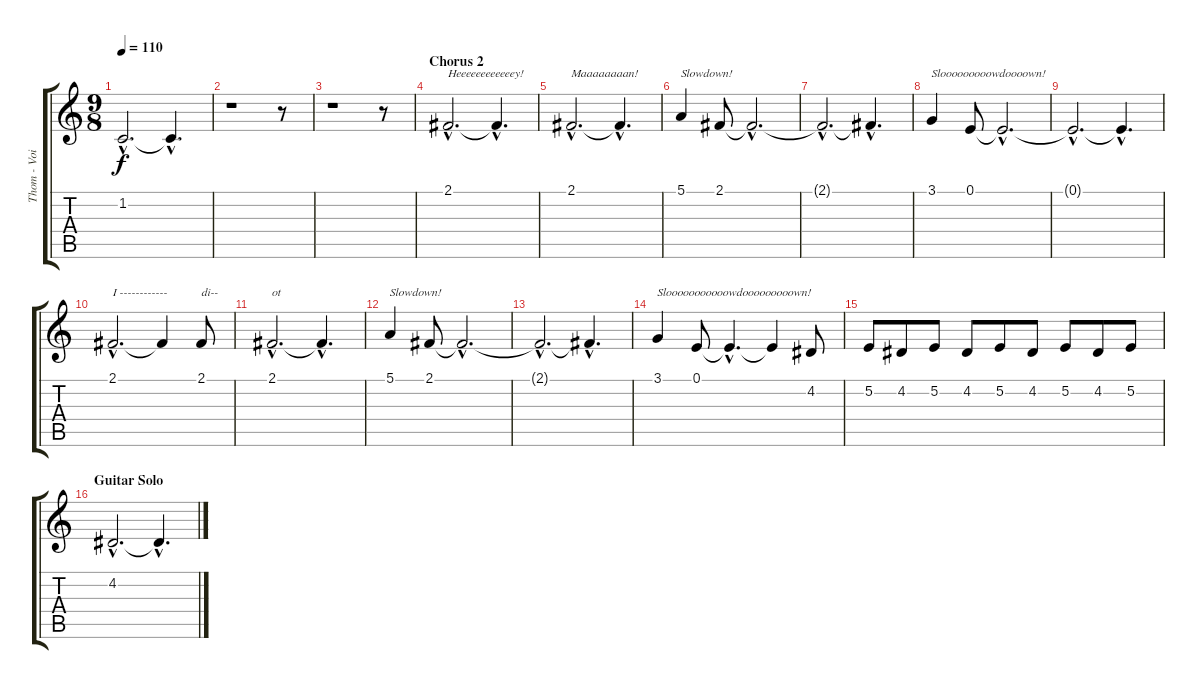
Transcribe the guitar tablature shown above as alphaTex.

\track ("Thom - Voice" "Thom - Voi") {instrument flute}
\staff {score tabs}
\tuning (E4 B3 G3 D3 A2 E2) {hide}
\ts (9 8)
\tempo 110
\clef g2
\ks c
1.2{hac t}.2{d dy f} 1.2{hac t}.4{d} |
r.1 r.8 |
r.1 r.8 |
\section ("" "Chorus 2")
2.1{hac}.2{d txt "Heeeeeeeeeeeey!"} 2.1{hac t}.4{d} |
2.1{hac}.2{d txt "Maaaaaaaan!"} 2.1{hac t}.4{d} |
5.1.4{txt "Slowdown!"} 2.1.8 2.1{hac t}.2{d} |
2.1{hac t}.2{d} 2.1{hac t}.4{d} |
3.1.4{txt "Slooooooooowdoooown!"} 0.1.8 0.1{hac t}.2{d} |
0.1{hac t}.2{d} 0.1{hac t}.4{d} |
2.1{hac}.2{d txt "I ------------"} 2.1{t}.4 2.1.8{txt "di--"} |
2.1{hac}.2{d txt "ot"} 2.1{hac t}.4{d} |
5.1.4{txt "Slowdown!"} 2.1.8 2.1{hac t}.2{d} |
2.1{hac t}.2{d} 2.1{hac t}.4{d} |
3.1.4{txt "Slooooooooooowdooooooooown!"} 0.1.8 0.1{hac t}.4{d} 0.1{t}.4 4.2.8 |
5.2.8 4.2.8 5.2.8 4.2.8 5.2.8 4.2.8 5.2.8 4.2.8 5.2.8 |
\section ("" "Guitar Solo")
4.2{hac}.2{d} 4.2{hac t}.4{d}
